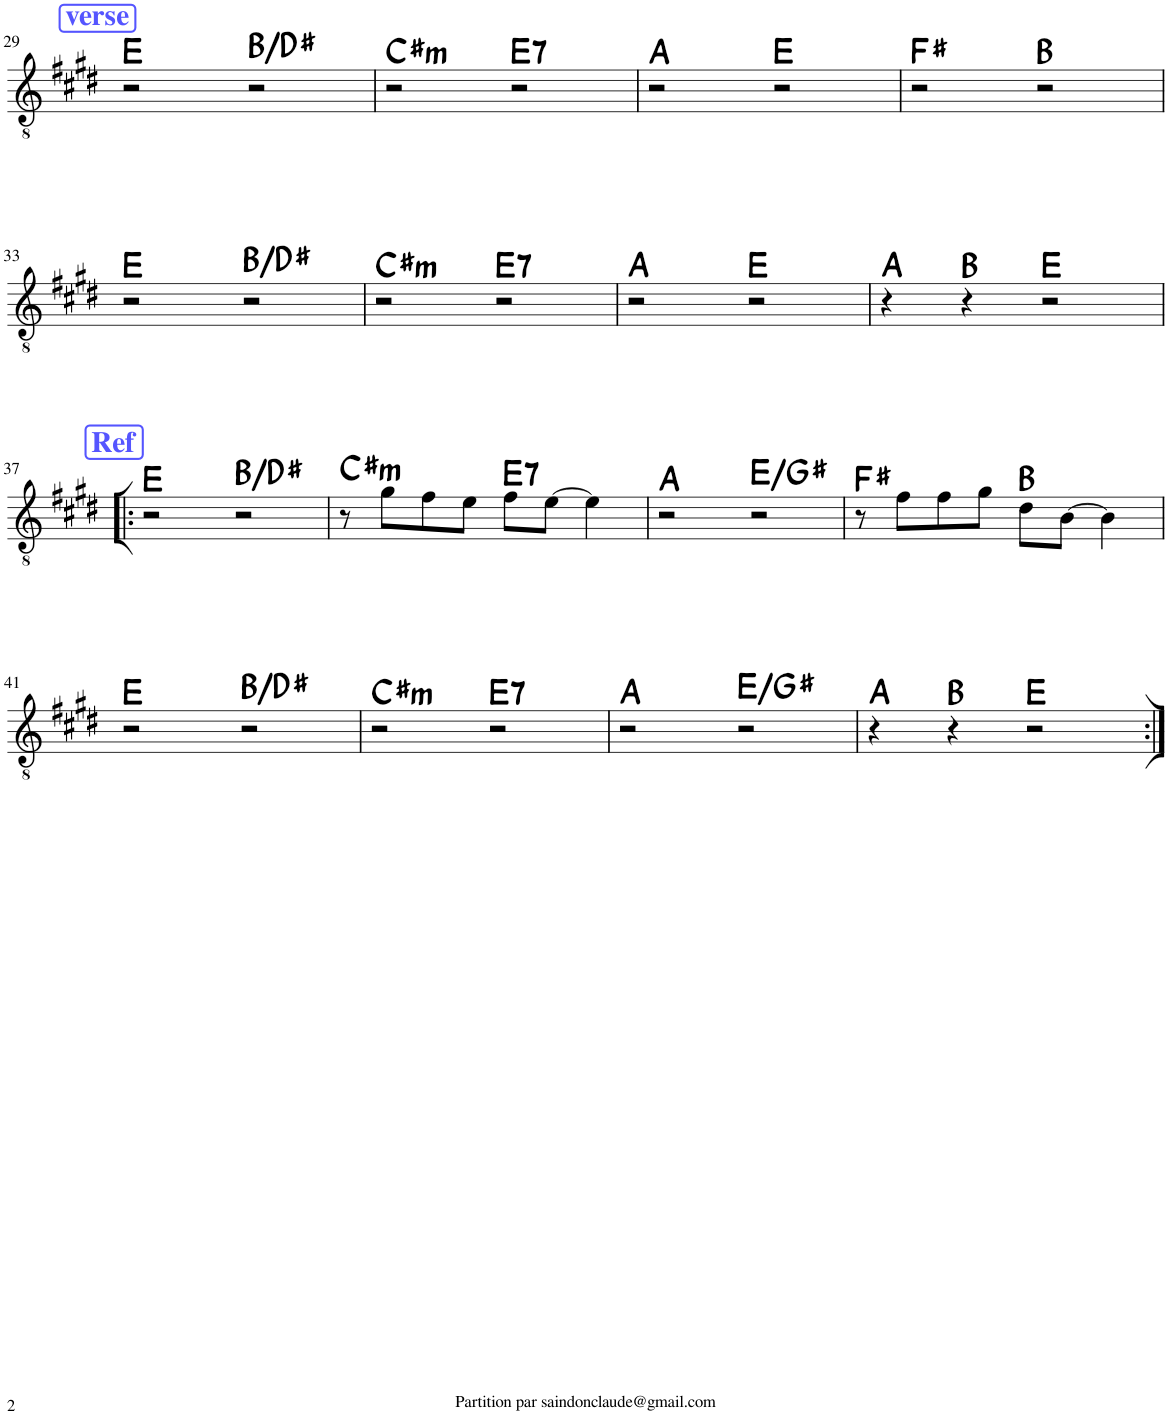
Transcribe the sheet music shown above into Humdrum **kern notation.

**kern	**harte
*part1	*part1
*staff1	*
*I"Classical Guitar	*
*I'Guit.	*
!!LO:PB:g=z
*clefGv2	*
*k[f#c#g#d#]	*
*M4/4	*
!!LO:REH:place=s1:a:B:cj:color=#5555FF:fs=14:t=verse
=29	=29
2r	E:maj
2r	B:maj/3
=30	=30
!	!LO:H:kt=m
2r	C#:min
!	!LO:H:kt=7
2r	E:7
=31	=31
2r	A:maj
2r	E:maj
=32	=32
2r	F#:maj
2r	B:maj
!!LO:LB:g=z
=33	=33
2r	E:maj
2r	B:maj/3
=34	=34
!	!LO:H:kt=m
2r	C#:min
!	!LO:H:kt=7
2r	E:7
=35	=35
2r	A:maj
2r	E:maj
=36	=36
4r	A:maj
4r	B:maj
2r	E:maj
!!LO:LB:g=z
!!LO:REH:place=s1:a:B:cj:color=#5555FF:fs=14:t=Ref
=37!|:	=37!|:
2r	E:maj
2r	B:maj/3
=38	=38
!	!LO:H:kt=m
8r	C#:min
8g#\L	.
8f#\	.
8e\J	.
!	!LO:H:kt=7
8f#\L	E:7
[8e\J	.
4e\]	.
=39	=39
2r	A:maj
2r	E:maj/3
=40	=40
8r	F#:maj
8f#\L	.
8f#\	.
8g#\J	.
8d#\L	B:maj
[8B\J	.
4B\]	.
!!LO:LB:g=z
=41	=41
2r	E:maj
2r	B:maj/3
=42	=42
!	!LO:H:kt=m
2r	C#:min
!	!LO:H:kt=7
2r	E:7
=43	=43
2r	A:maj
2r	E:maj/3
=44	=44
4r	A:maj
4r	B:maj
2r	E:maj
=:|!	=:|!
*-	*-
